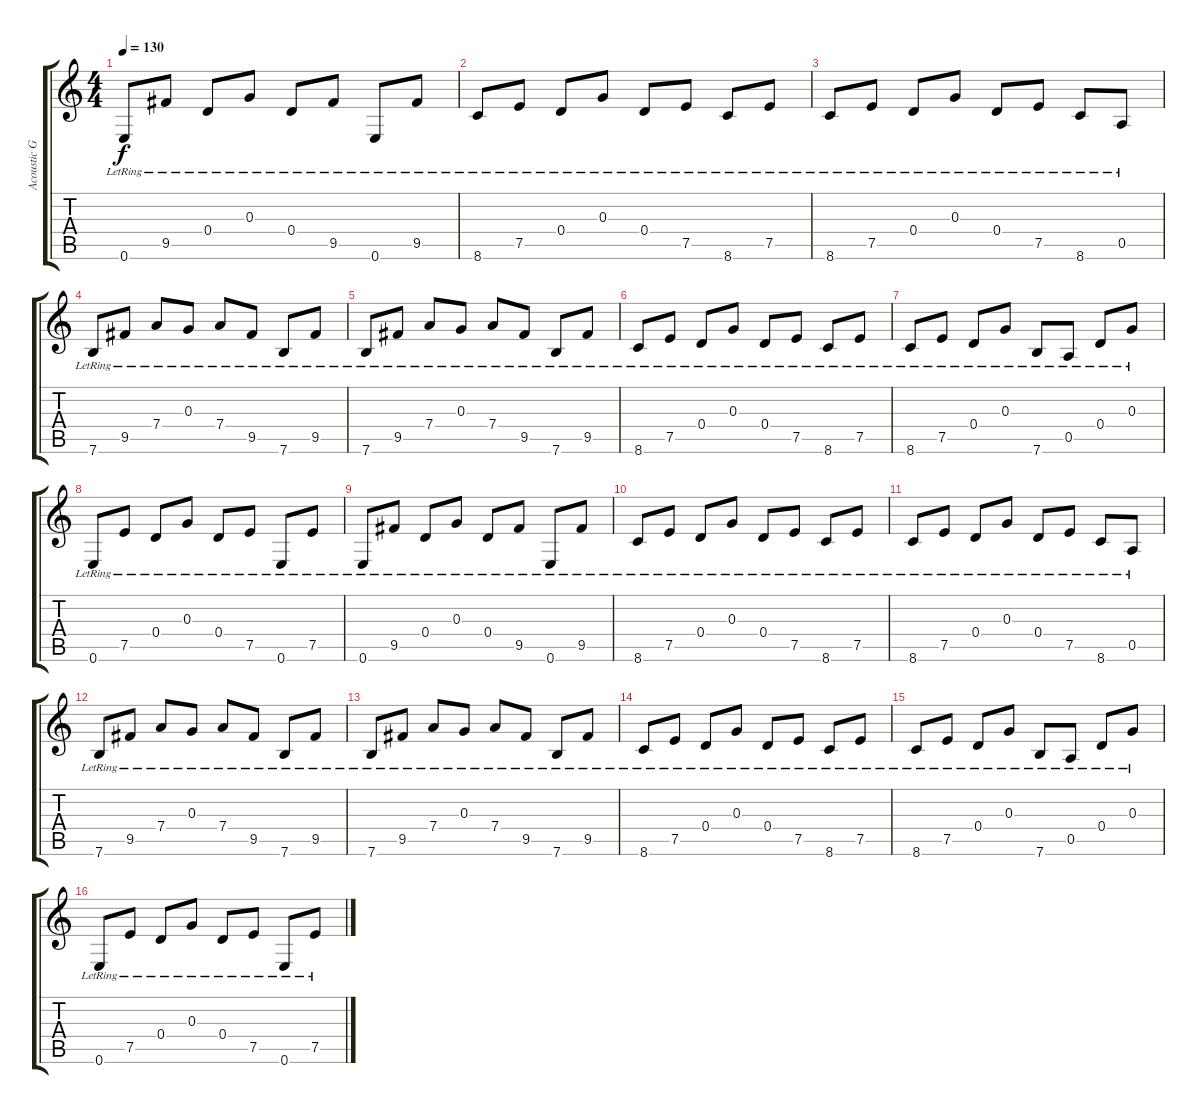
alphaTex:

\track ("Acoustic Guitar 1" "Acoustic G") {instrument acousticguitarsteel}
\staff {score tabs}
\tuning (E4 B3 G3 D3 A2 E2) {hide}
\ts (4 4)
\tempo 130
\clef g2
\ks c
0.6{lr}.8{dy f} 9.5{lr}.8 0.4{lr}.8 0.3{lr}.8 0.4{lr}.8 9.5{lr}.8 0.6{lr}.8 9.5{lr}.8 |
8.6{lr}.8 7.5{lr}.8 0.4{lr}.8 0.3{lr}.8 0.4{lr}.8 7.5{lr}.8 8.6{lr}.8 7.5{lr}.8 |
8.6{lr}.8 7.5{lr}.8 0.4{lr}.8 0.3{lr}.8 0.4{lr}.8 7.5{lr}.8 8.6{lr}.8 0.5{lr}.8 |
7.6{lr}.8 9.5{lr}.8 7.4{lr}.8 0.3{lr}.8 7.4{lr}.8 9.5{lr}.8 7.6{lr}.8 9.5{lr}.8 |
7.6{lr}.8 9.5{lr}.8 7.4{lr}.8 0.3{lr}.8 7.4{lr}.8 9.5{lr}.8 7.6{lr}.8 9.5{lr}.8 |
8.6{lr}.8 7.5{lr}.8 0.4{lr}.8 0.3{lr}.8 0.4{lr}.8 7.5{lr}.8 8.6{lr}.8 7.5{lr}.8 |
8.6{lr}.8 7.5{lr}.8 0.4{lr}.8 0.3{lr}.8 7.6{lr}.8 0.5{lr}.8 0.4{lr}.8 0.3{lr}.8 |
0.6{lr}.8 7.5{lr}.8 0.4{lr}.8 0.3{lr}.8 0.4{lr}.8 7.5{lr}.8 0.6{lr}.8 7.5{lr}.8 |
0.6{lr}.8 9.5{lr}.8 0.4{lr}.8 0.3{lr}.8 0.4{lr}.8 9.5{lr}.8 0.6{lr}.8 9.5{lr}.8 |
8.6{lr}.8 7.5{lr}.8 0.4{lr}.8 0.3{lr}.8 0.4{lr}.8 7.5{lr}.8 8.6{lr}.8 7.5{lr}.8 |
8.6{lr}.8 7.5{lr}.8 0.4{lr}.8 0.3{lr}.8 0.4{lr}.8 7.5{lr}.8 8.6{lr}.8 0.5{lr}.8 |
7.6{lr}.8 9.5{lr}.8 7.4{lr}.8 0.3{lr}.8 7.4{lr}.8 9.5{lr}.8 7.6{lr}.8 9.5{lr}.8 |
7.6{lr}.8 9.5{lr}.8 7.4{lr}.8 0.3{lr}.8 7.4{lr}.8 9.5{lr}.8 7.6{lr}.8 9.5{lr}.8 |
8.6{lr}.8 7.5{lr}.8 0.4{lr}.8 0.3{lr}.8 0.4{lr}.8 7.5{lr}.8 8.6{lr}.8 7.5{lr}.8 |
8.6{lr}.8 7.5{lr}.8 0.4{lr}.8 0.3{lr}.8 7.6{lr}.8 0.5{lr}.8 0.4{lr}.8 0.3{lr}.8 |
0.6{lr}.8 7.5{lr}.8 0.4{lr}.8 0.3{lr}.8 0.4{lr}.8 7.5{lr}.8 0.6{lr}.8 7.5{lr}.8
